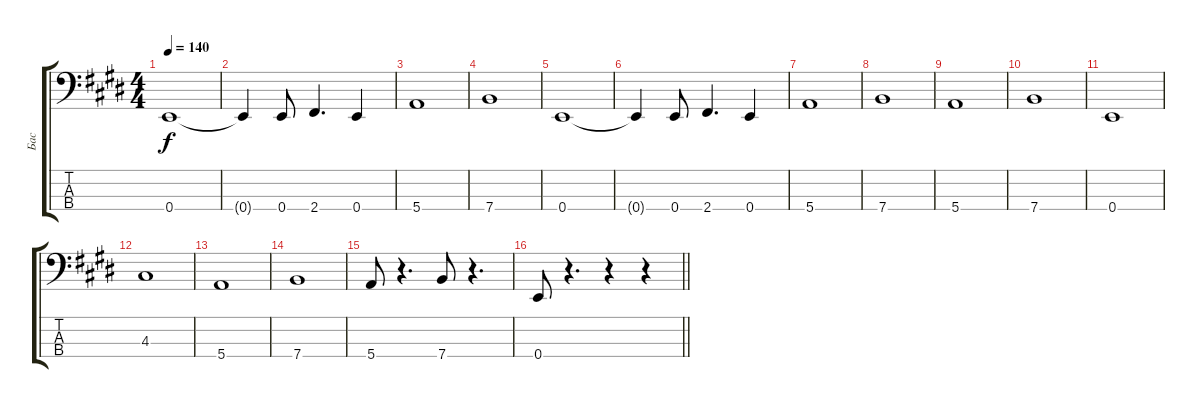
\track ("Бас" "Бас") {instrument electricbassfinger}
\staff {score tabs}
\tuning (G2 D2 A1 E1) {hide}
\ts (4 4)
\section ("" " ")
\tempo 140
\clef f4
\ks e
0.4.1{dy f} |
0.4{t}.4 0.4.8 2.4.4{d} 0.4.4 |
5.4.1 |
7.4.1 |
0.4.1 |
0.4{t}.4 0.4.8 2.4.4{d} 0.4.4 |
5.4.1 |
7.4.1 |
5.4.1 |
7.4.1 |
0.4.1 |
4.3.1 |
5.4.1 |
7.4.1 |
5.4.8 r.4{d} 7.4.8 r.4{d} |
\barLineRight lightlight
0.4.8 r.4{d} r.4 r.4
